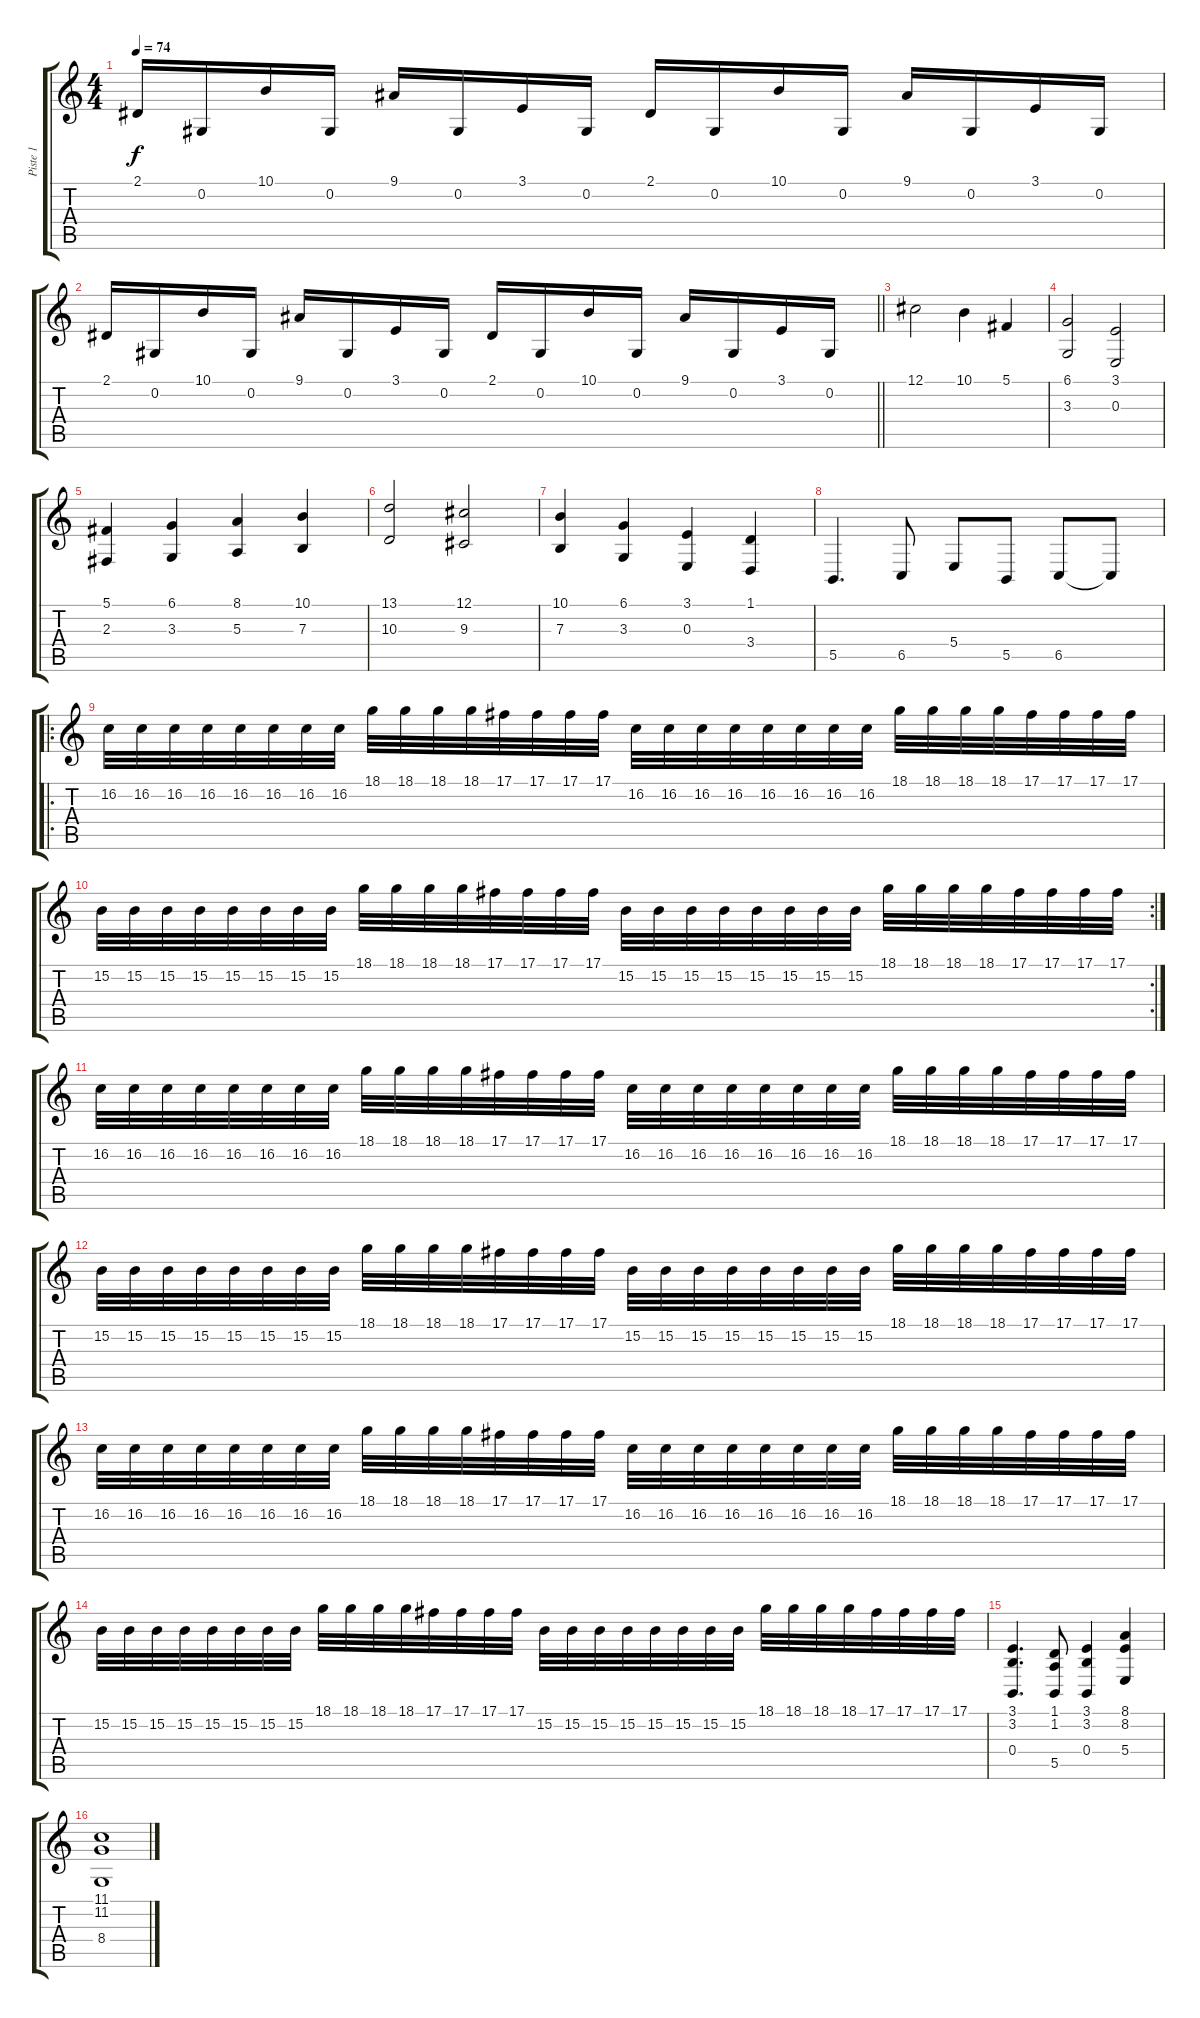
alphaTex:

\track ("Piste 1" "Piste 1") {instrument lead6voice}
\staff {score tabs}
\tuning (Db4 Ab3 E3 B2 Gb2 B1) {hide}
\ts (4 4)
\tempo 74
\clef g2
\ks c
2.1.16{dy f} 0.2.16 10.1.16 0.2.16 9.1.16 0.2.16 3.1.16 0.2.16 2.1.16 0.2.16 10.1.16 0.2.16 9.1.16 0.2.16 3.1.16 0.2.16 |
\barLineRight lightlight
2.1.16 0.2.16 10.1.16 0.2.16 9.1.16 0.2.16 3.1.16 0.2.16 2.1.16 0.2.16 10.1.16 0.2.16 9.1.16 0.2.16 3.1.16 0.2.16 |
12.1.2 10.1.4 5.1.4 |
(6.1 3.3).2{volume 10} (3.1 0.3).2 |
(5.1 2.3).4 (6.1 3.3).4 (8.1 5.3).4 (10.1 7.3).4 |
(13.1 10.3).2 (12.1 9.3).2 |
(10.1 7.3).4 (6.1 3.3).4 (3.1 0.3).4 (1.1 3.4).4 |
5.5.4{d} 6.5.8 5.4.8 5.5.8 6.5.8 6.5{t}.8 |
\ro
16.2.32{volume 8} 16.2.32 16.2.32 16.2.32 16.2.32 16.2.32 16.2.32 16.2.32 18.1.32 18.1.32 18.1.32 18.1.32 17.1.32 17.1.32 17.1.32 17.1.32 16.2.32 16.2.32 16.2.32 16.2.32 16.2.32 16.2.32 16.2.32 16.2.32 18.1.32 18.1.32 18.1.32 18.1.32 17.1.32 17.1.32 17.1.32 17.1.32 |
\rc 2
15.2.32 15.2.32 15.2.32 15.2.32 15.2.32 15.2.32 15.2.32 15.2.32 18.1.32 18.1.32 18.1.32 18.1.32 17.1.32 17.1.32 17.1.32 17.1.32 15.2.32 15.2.32 15.2.32 15.2.32 15.2.32 15.2.32 15.2.32 15.2.32 18.1.32 18.1.32 18.1.32 18.1.32 17.1.32 17.1.32 17.1.32 17.1.32 |
16.2.32 16.2.32 16.2.32 16.2.32 16.2.32 16.2.32 16.2.32 16.2.32 18.1.32 18.1.32 18.1.32 18.1.32 17.1.32 17.1.32 17.1.32 17.1.32 16.2.32 16.2.32 16.2.32 16.2.32 16.2.32 16.2.32 16.2.32 16.2.32 18.1.32 18.1.32 18.1.32 18.1.32 17.1.32 17.1.32 17.1.32 17.1.32 |
15.2.32 15.2.32 15.2.32 15.2.32 15.2.32 15.2.32 15.2.32 15.2.32 18.1.32 18.1.32 18.1.32 18.1.32 17.1.32 17.1.32 17.1.32 17.1.32 15.2.32 15.2.32 15.2.32 15.2.32 15.2.32 15.2.32 15.2.32 15.2.32 18.1.32 18.1.32 18.1.32 18.1.32 17.1.32 17.1.32 17.1.32 17.1.32 |
16.2.32 16.2.32 16.2.32 16.2.32 16.2.32 16.2.32 16.2.32 16.2.32 18.1.32 18.1.32 18.1.32 18.1.32 17.1.32 17.1.32 17.1.32 17.1.32 16.2.32 16.2.32 16.2.32 16.2.32 16.2.32 16.2.32 16.2.32 16.2.32 18.1.32 18.1.32 18.1.32 18.1.32 17.1.32 17.1.32 17.1.32 17.1.32 |
15.2.32 15.2.32 15.2.32 15.2.32 15.2.32 15.2.32 15.2.32 15.2.32 18.1.32 18.1.32 18.1.32 18.1.32 17.1.32 17.1.32 17.1.32 17.1.32 15.2.32 15.2.32 15.2.32 15.2.32 15.2.32 15.2.32 15.2.32 15.2.32 18.1.32 18.1.32 18.1.32 18.1.32 17.1.32 17.1.32 17.1.32 17.1.32 |
(3.1 3.2 0.4).4{d} (1.1 1.2 5.5).8 (3.1 3.2 0.4).4 (8.1 8.2 5.4).4 |
(11.1 11.2 8.4).1
